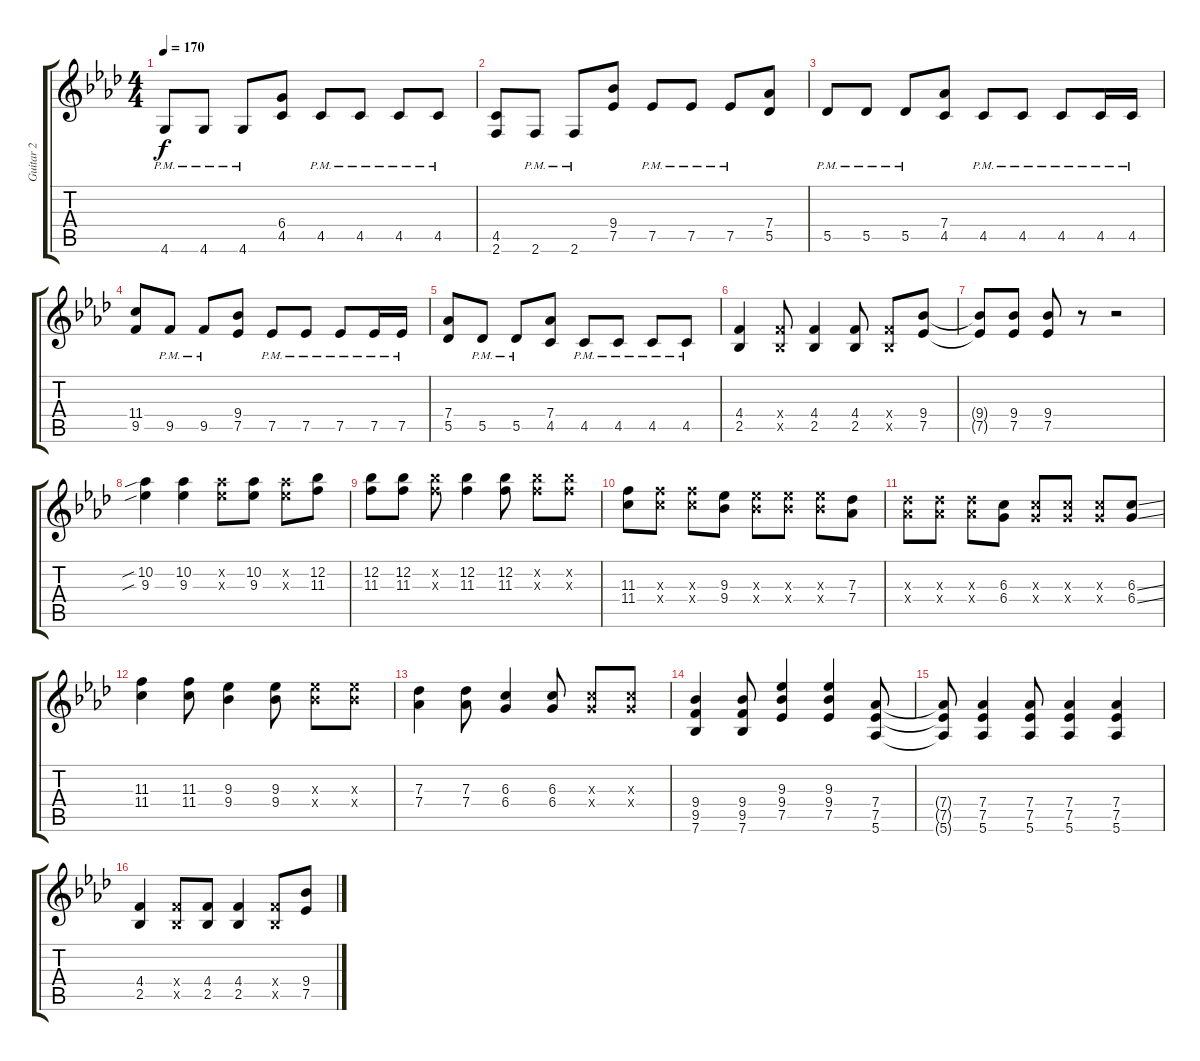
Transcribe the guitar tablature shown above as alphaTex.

\track ("Guitar 2" "Guitar 2") {instrument distortionguitar}
\staff {score tabs}
\tuning (Eb4 Bb3 Gb3 Db3 Ab2 Eb2) {hide}
\ts (4 4)
\tempo 170
\clef g2
\ks ab
4.6{pm}.8{dy f} 4.6{pm}.8 4.6{pm}.8 (6.4 4.5).8 4.5{pm}.8 4.5{pm}.8 4.5{pm}.8 4.5{pm}.8 |
(4.5 2.6).8 2.6{pm}.8 2.6{pm}.8 (9.4 7.5).8 7.5{pm}.8 7.5{pm}.8 7.5{pm}.8 (7.4 5.5).8 |
5.5{pm}.8 5.5{pm}.8 5.5{pm}.8 (7.4 4.5).8 4.5{pm}.8 4.5{pm}.8 4.5{pm}.8 4.5{pm}.16 4.5{pm}.16 |
(11.4 9.5).8 9.5{pm}.8 9.5{pm}.8 (9.4 7.5).8 7.5{pm}.8 7.5{pm}.8 7.5{pm}.8 7.5{pm}.16 7.5{pm}.16 |
(7.4 5.5).8 5.5{pm}.8 5.5{pm}.8 (7.4 4.5).8 4.5{pm}.8 4.5{pm}.8 4.5{pm}.8 4.5{pm}.8 |
(4.4 2.5).4 (4.4{x} 2.5{x}).8 (4.4 2.5).4 (4.4 2.5).8 (4.4{x} 2.5{x}).8 (9.4 7.5).8 |
(9.4{t} 7.5{t}).8 (9.4 7.5).8 (9.4 7.5).8 r.8 r.2 |
(10.2{sib} 9.3{sib}).4 (10.2 9.3).4 (10.2{x} 9.3{x}).8 (10.2 9.3).8 (10.2{x} 9.3{x}).8 (12.2 11.3).8 |
(12.2 11.3).8 (12.2 11.3).8 (12.2{x} 11.3{x}).8 (12.2 11.3).4 (12.2 11.3).8 (12.2{x} 11.3{x}).8 (12.2{x} 11.3{x}).8 |
(11.3 11.4).8 (11.3{x} 11.4{x}).8 (11.3{x} 11.4{x}).8 (9.3 9.4).8 (9.3{x} 9.4{x}).8 (9.3{x} 9.4{x}).8 (9.3{x} 9.4{x}).8 (7.3 7.4).8 |
(7.3{x} 7.4{x}).8 (7.3{x} 7.4{x}).8 (7.3{x} 7.4{x}).8 (6.3 6.4).8 (6.3{x} 6.4{x}).8 (6.3{x} 6.4{x}).8 (6.3{x} 6.4{x}).8 (6.3{ss} 6.4{ss}).8 |
(11.3 11.4).4 (11.3 11.4).8 (9.3 9.4).4 (9.3 9.4).8 (9.3{x} 9.4{x}).8 (9.3{x} 9.4{x}).8 |
(7.3 7.4).4 (7.3 7.4).8 (6.3 6.4).4 (6.3 6.4).8 (6.3{x} 6.4{x}).8 (6.3{x} 6.4{x}).8 |
(9.4 9.5 7.6).4 (9.4 9.5 7.6).8 (9.3 9.4 7.5).4 (9.3 9.4 7.5).4 (7.4 7.5 5.6).8 |
(7.4{t} 7.5{t} 5.6{t}).8 (7.4 7.5 5.6).4 (7.4 7.5 5.6).8 (7.4 7.5 5.6).4 (7.4 7.5 5.6).4 |
(4.4 2.5).4 (4.4{x} 2.5{x}).8 (4.4 2.5).8 (4.4 2.5).4 (4.4{x} 2.5{x}).8 (9.4 7.5).8
